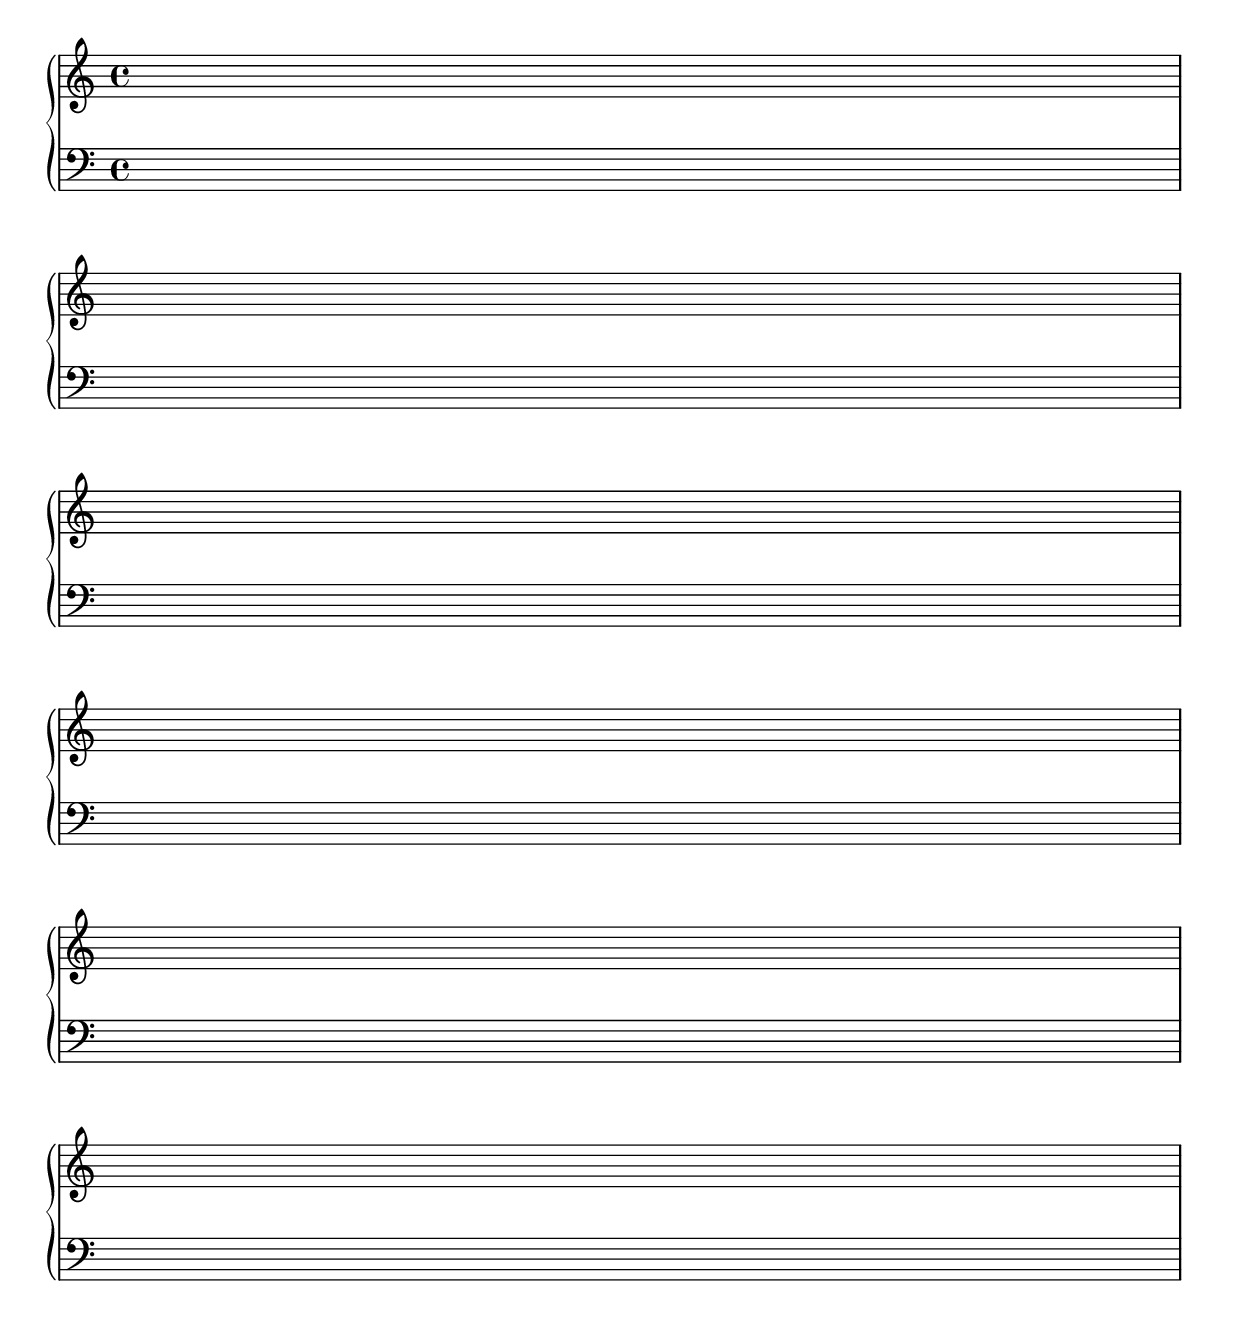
% Empty sheet for piano (c) 2006 by Dirk Jagdmann

\version "2.8.4"

\header {
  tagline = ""
}

#(set-global-staff-size 20)

\score {

  \context PianoStaff <<
    \new Staff <<
      \clef G
      \time 4/4
%      \key d \major
      \repeat unfold 6 { s1 \break }
    >>
    \new Staff <<
      \clef F
      \time 4/4
%      \key d \major
      \repeat unfold 6 { s1 \break }
    >>
  >>

  \layout {
    indent = 0\in
    \context {
      \Staff
%      \remove Time_signature_engraver
%      \remove Clef_engraver
%      \remove Bar_engraver
    }
    \context {
      \Score
      \remove Bar_number_engraver
    }
  }

}

\paper {
  #(set-paper-size "a4")
  raggedlastbottom = ##f
  linewidth = 18.5\cm
  leftmargin = 1\cm
  bottommargin = 1\cm
  topmargin = 0.5\cm
}
